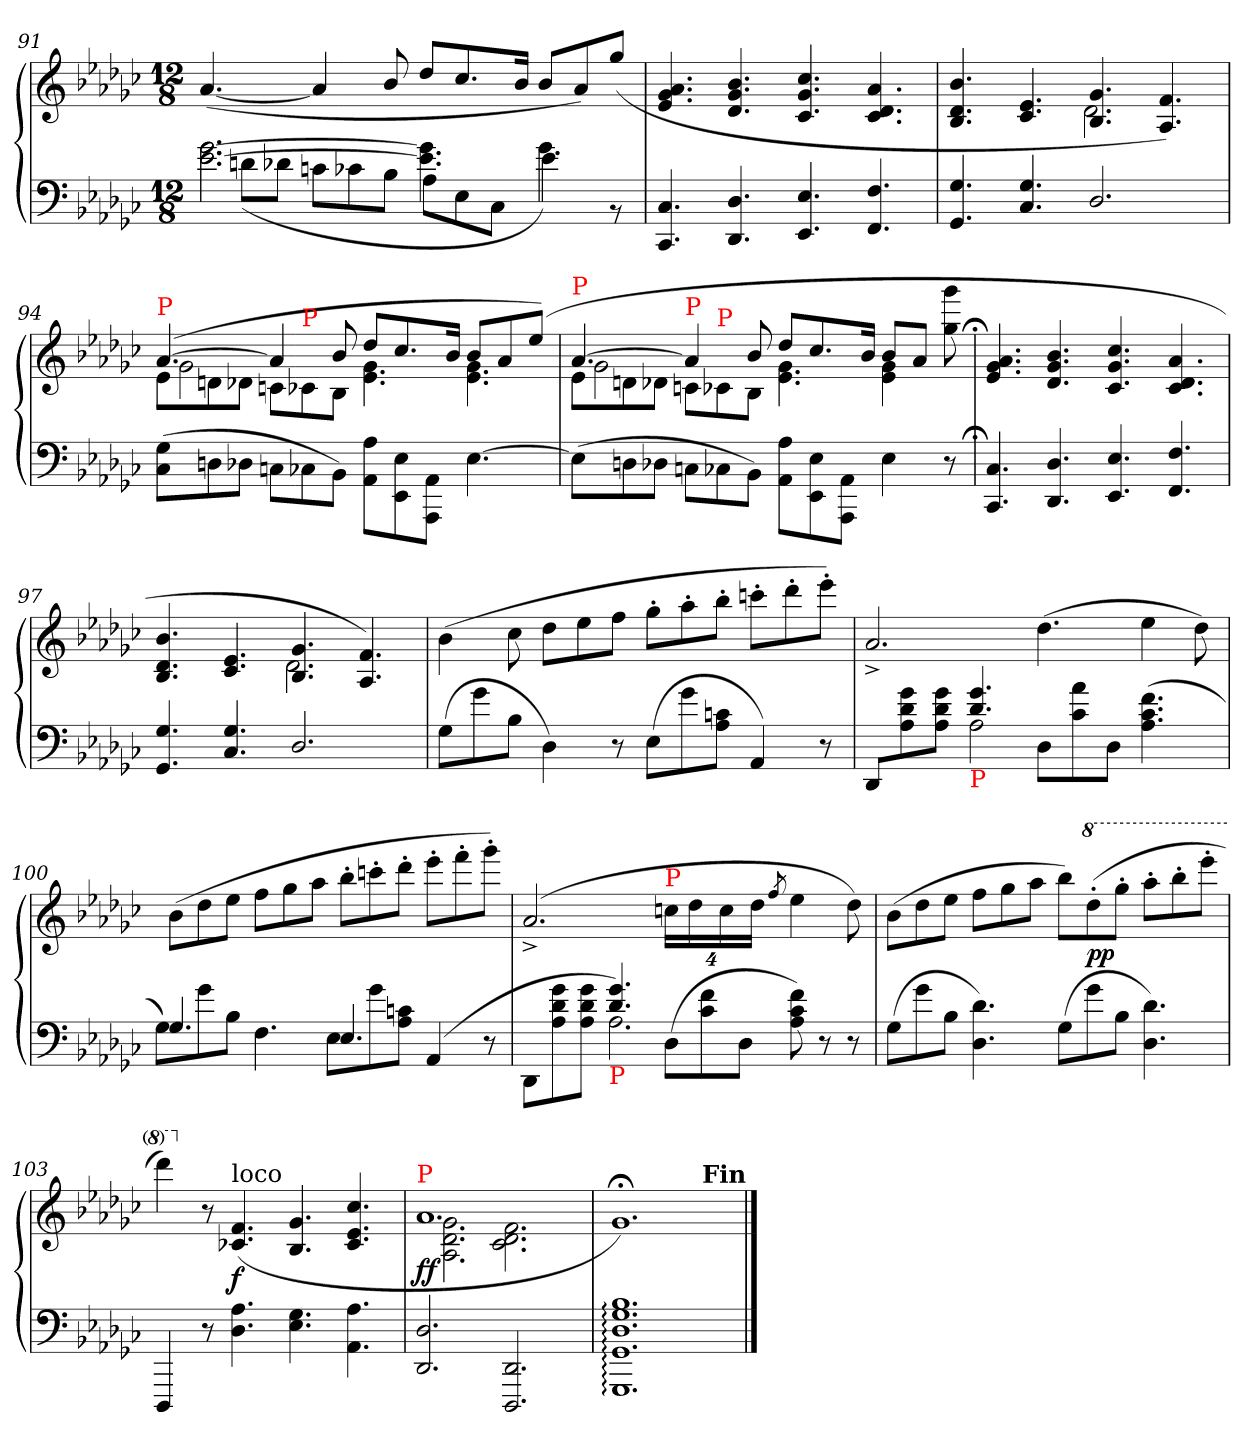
**kern	**kern	**dynam
*part1	*part1	*part1
*staff2	*staff1	*staff1/2
*clefF4	*clefG2	*
*k[b-e-a-d-g-c-]	*k[b-e-a-d-g-c-]	*
*e-:	*e-:	*
*M12/8	*M12/8	*
=91	=91	=91
*^	*	*
!	!LO:N:vis=2.	!	!
[2.g-\ [2.e-\	8g-\ 8e-\	(>[4.a-/	.
.	(>8dn\L	.	.
.	8d-X\J	.	.
.	8cn\L	4a-]	.
.	8c-X\	.	.
.	8B-\J	8b-/	.
4.g-]\ 4.e-]\	8A-\L	8dd-/L	.
.	8E-\	8.cc-/	.
.	8C-\J	.	.
.	.	16b-/Jk	.
4.g-\	4e-)	8b-/L	.
.	.	8a-/)	.
.	8r	(>8gg-/J	.
*v	*v	*	*
=92	=92	=92
4.C- 4.CC-	4.a- 4.g- 4.e-	.
4.D- 4.DD-	4.b- 4.g- 4.d-	.
4.E- 4.EE-	4.cc- 4.g- 4.c-	.
4.F 4.FF	4.a- 4.d- 4.c-	.
=93	=93	=93
*	*^	*
4.G- 4.GG-	4.b- 4.d- 4.B-	2.ryy	.
4.G-/ 4.C-/	4.e- 4.c-	.	.
2.D-/	4.g- 4.B-	2.d-	.
.	4.f 4.A-)	.	.
=94	=94	=94	=94
*	*	*^	*
!	!LO:TX:a:color=red:t=P	!	!	!
(8G- 8C-L	([4.a-	2g-	(>8e-\L	.
8Dn	.	.	8dn\	.
8D-XJ	.	.	8d-X\J	.
8Cn\L	4a-]	.	8cn\L	.
!	!	!LO:TX:a:color=red:t=P	!	!
8C-X\	.	4ryy	8c-X\	.
8BB-\J)	8b-	.	8B-\J	.
8A-\ 8AA-\L	8dd-L	4.g- 4.e-	2.ryy	.
8E-\ 8EE-\	8.cc-	.	.	.
8AA-\ 8AAA-\J	.	.	.	.
.	16b-Jk	.	.	.
[4.E-)	8b-L	4.g- 4.e-	.	.
.	8a-	.	.	.
.	(8ee-J)	.	.	.
=95	=95	=95	=95	=95
!	!LO:TX:a:color=red:t=P	!	!	!
(8E-\L]	[4.a-	2g-	(>8e-\L	.
8Dn\	.	.	8dn\	.
8D-X\J	.	.	8d-X\J	.
!	!LO:TX:a:color=red:t=P	!	!	!
8Cn\L	4a-]	.	8cn\L	.
!	!	!LO:TX:a:color=red:t=P	!	!
8C-X\	.	4ryy	8c-X\	.
8BB-\J)	8b-	.	8B-\J	.
8A-\ 8AA-\L	8dd-L	4.g- 4.e-	2.ryy	.
8E-\ 8EE-\	8.cc-	.	.	.
8AA-\ 8AAA-\J	.	.	.	.
.	16b-Jk	.	.	.
4E-)	8b-L	4g- 4e-	.	.
.	8a-J	.	.	.
8r	8ggg-\ 8gg-\	8ryy	.	.
*	*v	*v	*v	*
=96;	=96;	=96;
4.C- 4.CC-	4.a- 4.g- 4.e-	.
4.D- 4.DD-	4.b- 4.g- 4.d-	.
4.E- 4.EE-	4.cc- 4.g- 4.c-	.
4.F 4.FF	4.a- 4.d- 4.c-	.
=97	=97	=97
*	*^	*
4.G- 4.GG-	4.b- 4.d- 4.B-	2.ryy	.
4.G-/ 4.C-/	4.e- 4.c-	.	.
2.D-/	4.g- 4.B-	2.d-	.
.	4.f 4.A-)	.	.
*	*v	*v	*
=98	=98	=98
(8G-L	(4b-	.
8g-	.	.
8B-J	8cc-	.
4D-)	8dd-L	.
.	8ee-	.
8r	8ffJ	.
(8E-L	8gg-'L	.
8g-	8aa-'	.
8cn 8A-J	8bb-'J	.
4AA-)	8ccc'L	.
.	8ddd-'	.
8r	8eee-'J)	.
=99	=99	=99
*^	*	*
8DD-/L	4.ryy	2.a-^>	.
8g-\ 8d-\ 8A-\	.	.	.
8g-\ 8d-\ 8A-\J	.	.	.
!LO:TX:b:color=red:t=P	!	!	!
4.g- 4.d-	2A-)	.	.
8D-\L	.	(4.dd-	.
8a-\ 8c-\	4ryy	.	.
8D-\J	.	.	.
(4.f\ 4.c-\ 4.A-\	4.ryy	4ee-	.
.	.	8dd-)	.
=100	=100	=100	=100
4.G-/	8G-\L)	(8b-L	.
.	8g-\	8dd-	.
.	8B-\J	8ee-J	.
4.F	4.ryy	8ffL	.
.	.	8gg-	.
.	.	8aa-J	.
4.E-/	8E-\L	8bb-'L	.
.	8g-\	8cccn'	.
.	8cn\ 8A-\J	8ddd-'J	.
(>4AA-/	4.ryy	8eee-'L	.
.	.	8fff'	.
8r	.	8ggg-'J)	.
=101	=101	=101	=101
8DD-L	4.ryy	(>2.a-^>	.
8g- 8d- 8A-	.	.	.
8g- 8d- 8A-J	.	.	.
!LO:TX:b:color=red:t=P	!	!	!
4.g- 4.d-	2.A-)	.	.
*	*	*Xbrackettup	*
!	!	!LO:TX:a:color=red:t=P	!
(8D-\L	.	32%3ccnLL	.
.	.	32%3dd-	.
8f\ 8c-\	.	.	.
.	.	32%3cc	.
8D-\J	.	.	.
.	.	32%3dd-JJ	.
.	.	8qff/	.
(8f\ 8c-\ 8A-\)	4.ryy	4ee-	.
8r	.	.	.
8r	.	8dd-)	.
*v	*v	*	*
=102	=102	=102
(8G-L	(8b-L	.
8g-	8dd-	.
8B-J	8ee-J	.
4.d- 4.D-)	8ffL	.
.	8gg-	.
.	8aa-J	.
(8G-L	8bb-L)	.
*	*8va	*
8g-	(8ddd-'	pp
8B-J	8ggg-'J	.
4.d- 4.D-)	8aaa-'L	.
.	8bbb-'	.
.	8eeee-'J	.
=103	=103	=103
4DDD-	4dddd-)	.
*	*X8va	*
8r	8r	.
!	!LO:TX:a:t=loco	!
4.A- 4.D-	(>4.f 4.c-X	f
4.G- 4.E-	4.g- 4.B-	.
4.A- 4.AA-	4.cc- 4.e- 4.c-	.
=104	=104	=104
*	*^	*
!	!LO:TX:a:color=red:t=P	!	!
2.D- 2.DD-	1.a-	2.g- 2.d- 2.A-	ff
2.DD- 2.DDD-	.	2.f 2.d- 2.c-	.
=105	=105	=105	=105
!	!LO:TX:a:color=red:t=P	!	!
*	*v	*v	*
1.B-: 1.G-: 1.D-: 1.GG-: 1.GGG-:	1.g-;<:)	.
!	!LO:TX:a:B:rj:t=Fin	!
==	==	==
*-	*-	*-
